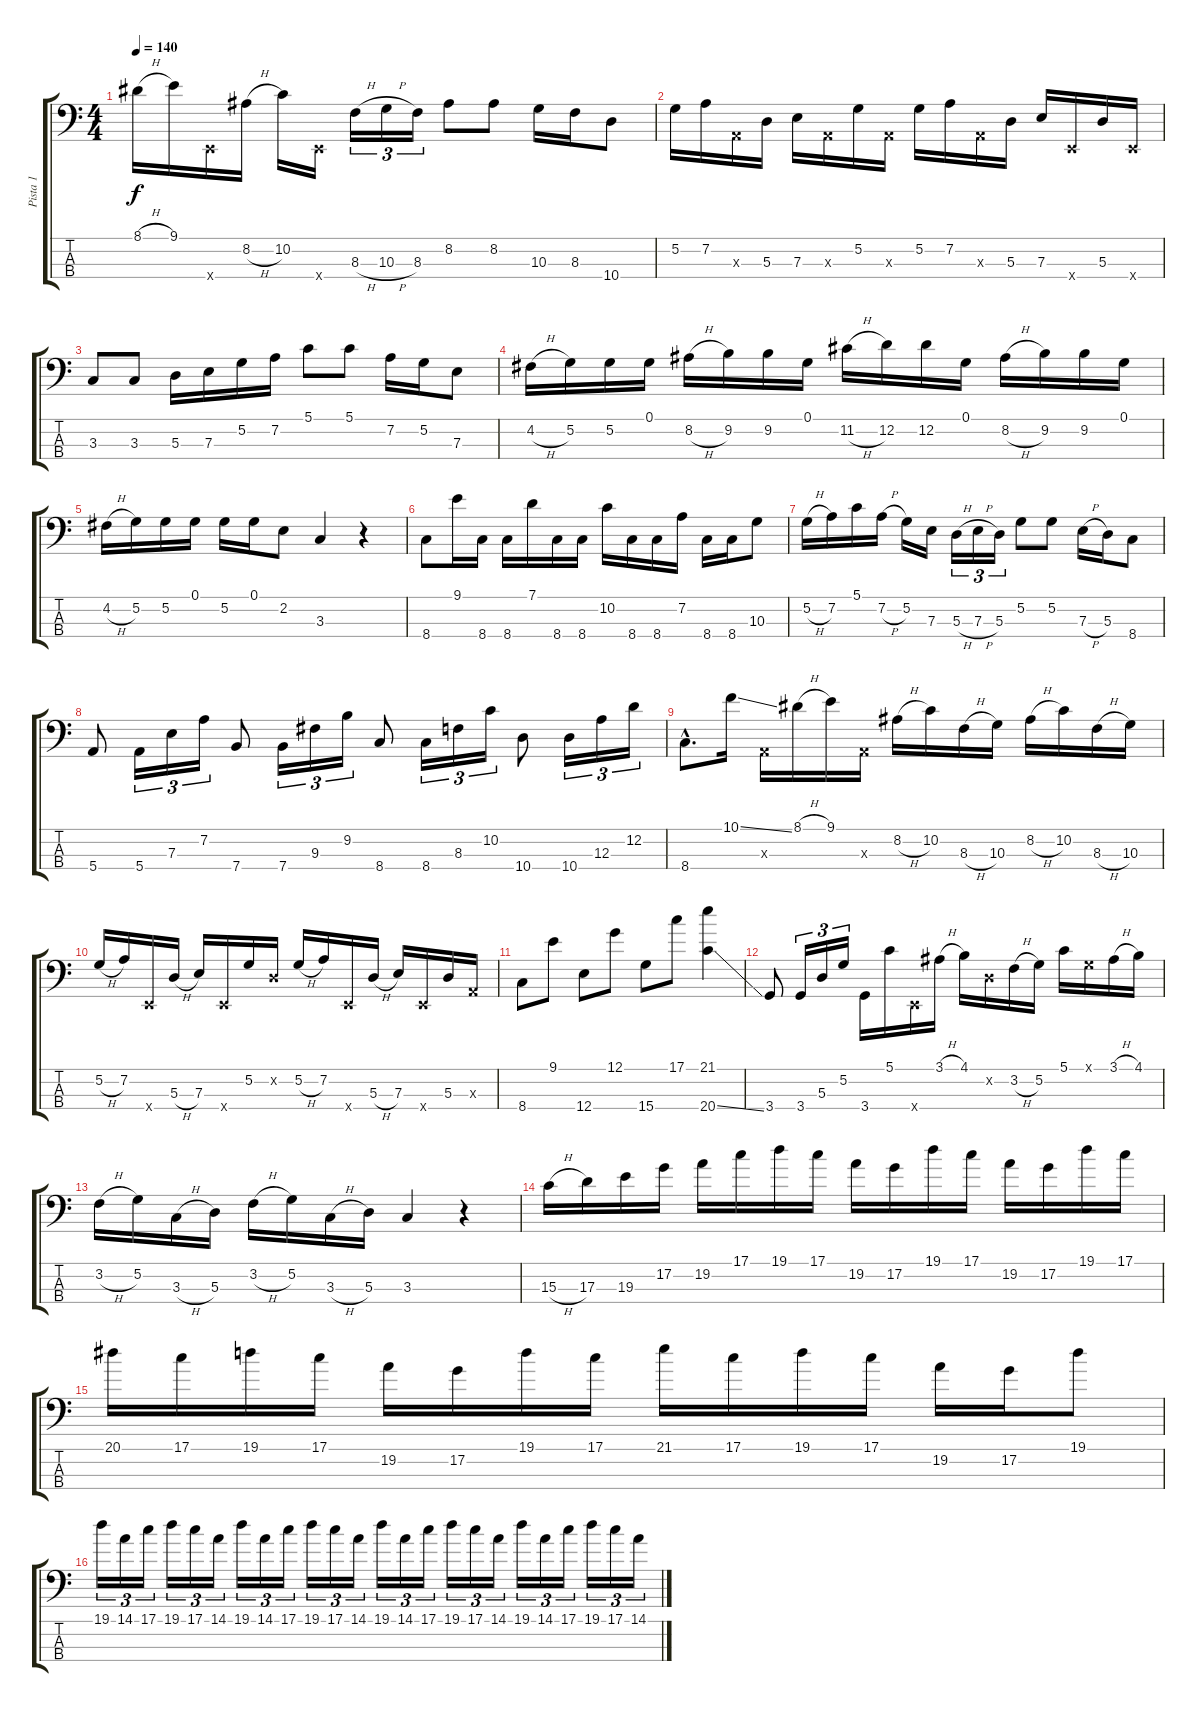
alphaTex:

\track ("Pista 1" "Pista 1") {instrument slapbass2}
\staff {score tabs}
\tuning (G2 D2 A1 E1) {hide}
\ts (4 4)
\tempo 140
\clef f4
\ks c
8.1{h}.16{dy f} 9.1.16 0.4{x}.16 8.2{h}.16 10.2.16 0.4{x}.16 8.3{h}.16{tu (3 2)} 10.3{h}.16{tu (3 2)} 8.3.16{tu (3 2)} 8.2.8 8.2.8 10.3.16 8.3.16 10.4.8 |
5.2.16 7.2.16 0.3{x}.16 5.3.16 7.3.16 0.3{x}.16 5.2.16 0.3{x}.16 5.2.16 7.2.16 0.3{x}.16 5.3.16 7.3.16 0.4{x}.16 5.3.16 0.4{x}.16 |
3.3.8 3.3.8 5.3.16 7.3.16 5.2.16 7.2.16 5.1.8 5.1.8 7.2.16 5.2.16 7.3.8 |
4.2{h}.16 5.2.16 5.2.16 0.1.16 8.2{h}.16 9.2.16 9.2.16 0.1.16 11.2{h}.16 12.2.16 12.2.16 0.1.16 8.2{h}.16 9.2.16 9.2.16 0.1.16 |
4.2{h}.16 5.2.16 5.2.16 0.1.16 5.2.16 0.1.16 2.2.8 3.3.4 r.4 |
8.4.8 9.1.16 8.4.16 8.4.16 7.1.16 8.4.16 8.4.16 10.2.16 8.4.16 8.4.16 7.2.16 8.4.16 8.4.16 10.3.8 |
5.2{h}.16 7.2.16 5.1.16 7.2{h}.16 5.2.16 7.3.16 5.3{h}.16{tu (3 2)} 7.3{h}.16{tu (3 2)} 5.3.16{tu (3 2)} 5.2.8 5.2.8 7.3{h}.16 5.3.16 8.4.8 |
5.4.8 5.4.16{tu (3 2)} 7.3.16{tu (3 2)} 7.2.16{tu (3 2)} 7.4.8 7.4.16{tu (3 2)} 9.3.16{tu (3 2)} 9.2.16{tu (3 2)} 8.4.8 8.4.16{tu (3 2)} 8.3.16{tu (3 2)} 10.2.16{tu (3 2)} 10.4.8 10.4.16{tu (3 2)} 12.3.16{tu (3 2)} 12.2.16{tu (3 2)} |
8.4{hac}.8{d} 10.1{ss}.16 0.3{x}.16 8.1{h}.16 9.1.16 0.3{x}.16 8.2{h}.16 10.2.16 8.3{h}.16 10.3.16 8.2{h}.16 10.2.16 8.3{h}.16 10.3.16 |
5.2{h}.16 7.2.16 0.4{x}.16 5.3{h}.16 7.3.16 0.4{x}.16 5.2.16 0.2{x}.16 5.2{h}.16 7.2.16 0.4{x}.16 5.3{h}.16 7.3.16 0.4{x}.16 5.3.16 0.3{x}.16 |
8.4.8 9.1.8 12.4.8 12.1.8 15.4.8 17.1.8 (21.1 20.4{ss}).4 |
3.4.8 3.4.16{tu (3 2)} 5.3.16{tu (3 2)} 5.2.16{tu (3 2)} 3.4.16 5.1.16 0.4{x}.16 3.1{h}.16 4.1.16 0.2{x}.16 3.2{h}.16 5.2.16 5.1.16 0.1{x}.16 3.1{h}.16 4.1.16 |
3.2{h}.16 5.2.16 3.3{h}.16 5.3.16 3.2{h}.16 5.2.16 3.3{h}.16 5.3.16 3.3.4 r.4 |
15.3{h}.16 17.3.16 19.3.16 17.2.16 19.2.16 17.1.16 19.1.16 17.1.16 19.2.16 17.2.16 19.1.16 17.1.16 19.2.16 17.2.16 19.1.16 17.1.16 |
20.1.16 17.1.16 19.1.16 17.1.16 19.2.16 17.2.16 19.1.16 17.1.16 21.1.16 17.1.16 19.1.16 17.1.16 19.2.16 17.2.16 19.1.8 |
19.1.16{tu (3 2)} 14.1.16{tu (3 2)} 17.1.16{tu (3 2)} 19.1.16{tu (3 2)} 17.1.16{tu (3 2)} 14.1.16{tu (3 2)} 19.1.16{tu (3 2)} 14.1.16{tu (3 2)} 17.1.16{tu (3 2)} 19.1.16{tu (3 2)} 17.1.16{tu (3 2)} 14.1.16{tu (3 2)} 19.1.16{tu (3 2)} 14.1.16{tu (3 2)} 17.1.16{tu (3 2)} 19.1.16{tu (3 2)} 17.1.16{tu (3 2)} 14.1.16{tu (3 2)} 19.1.16{tu (3 2)} 14.1.16{tu (3 2)} 17.1.16{tu (3 2)} 19.1.16{tu (3 2)} 17.1.16{tu (3 2)} 14.1.16{tu (3 2)}
